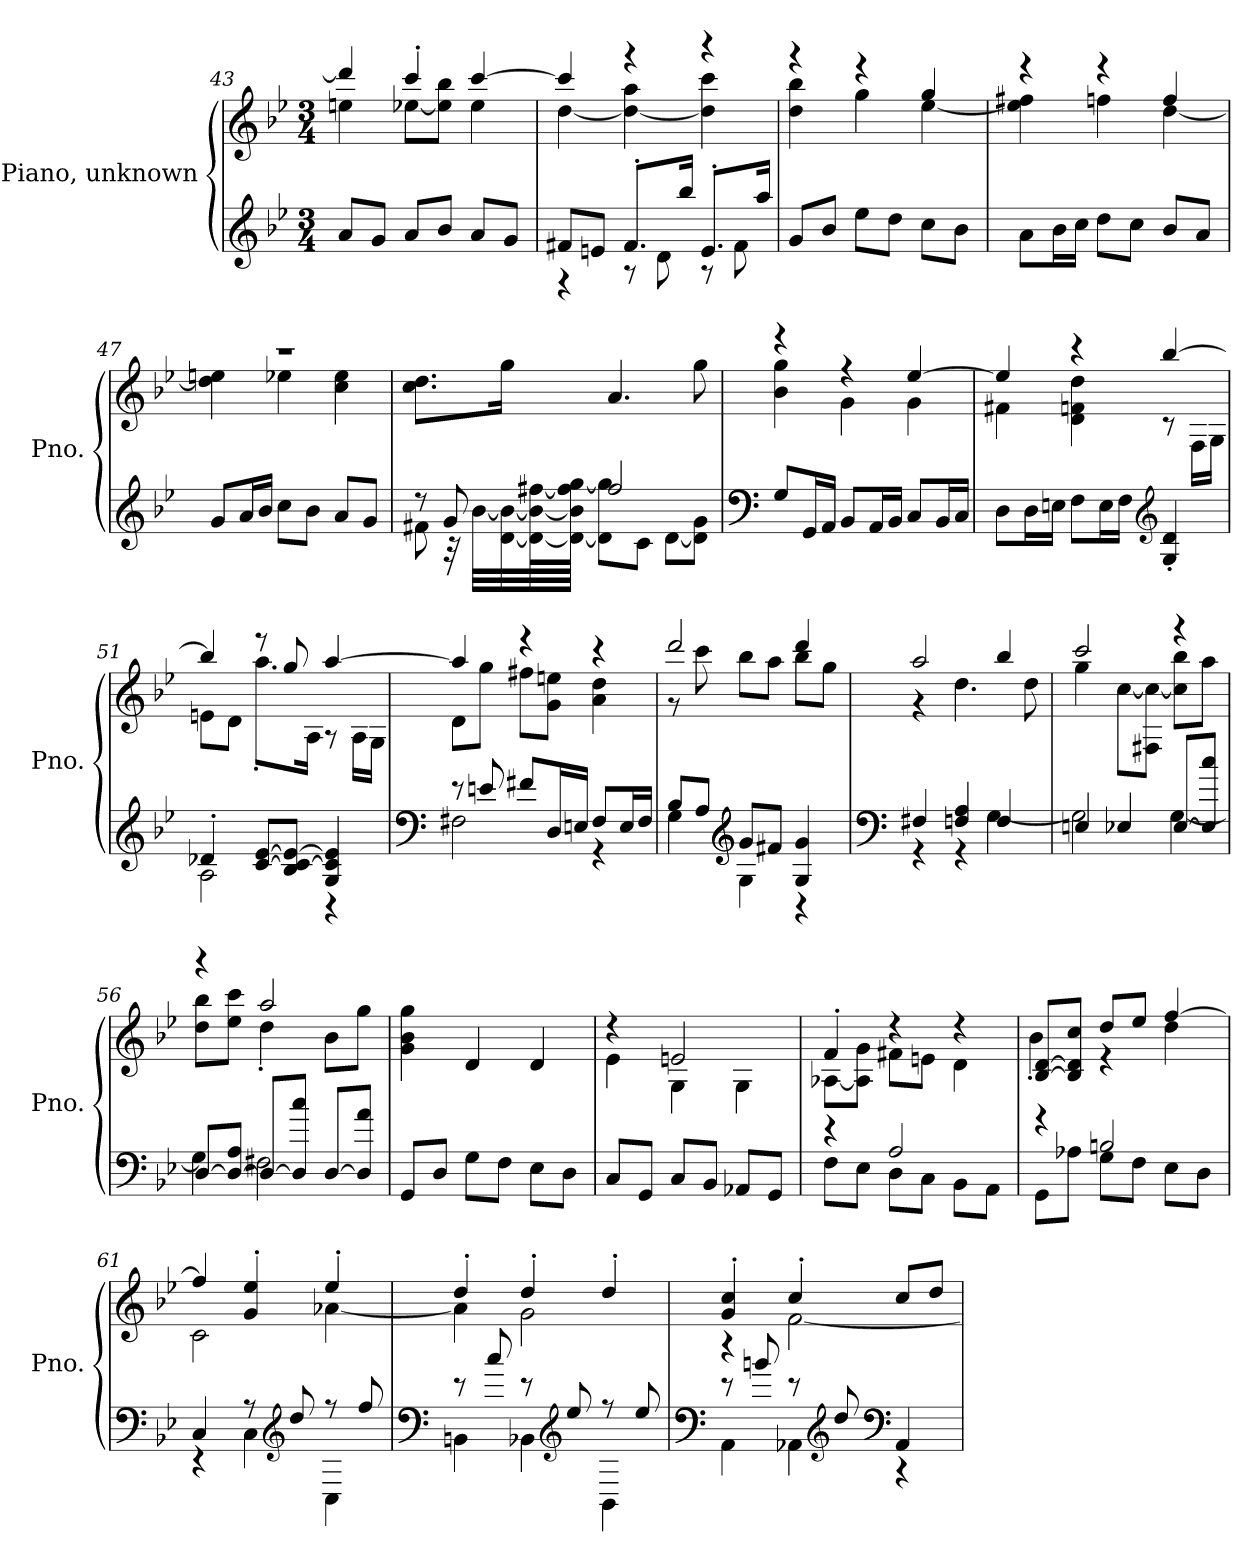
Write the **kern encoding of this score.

**kern	**kern
*part1	*part1
*staff2	*staff1
*I"Piano, unknown	*
*I'Pno.	*
*clefG2	*clefG2
*k[b-e-]	*k[b-e-]
*M3/4	*M3/4
=43	=43
*	*^
8a/L	4ddd/]	4een\
8g/J	.	.
8a/L	4ccc'/	[8ee-X\L
8b-/J	.	8ee-\] 8bb-\J
8a/L	[4ccc/	4ee-\
8g/J	.	.
=44	=44	=44
*^	*	*
8f#X/L	4r	4ccc/]	[4dd\
8en/J	.	.	.
8.f#'/L	8r	4r	4dd\_ 4aa\
.	8d\	.	.
16bb-/Jk	.	.	.
8.e'/L	8r	4r	4dd\] 4ccc\
.	8f#\	.	.
16aa/Jk	.	.	.
*v	*v	*	*
=45	=45	=45
8g/L	4r	4dd\ 4bb-\
8b-/J	.	.
8ee-\L	4r	4gg\
8dd\J	.	.
8cc\L	4gg/	[4ee-\
8b-\J	.	.
!!LO:PB:g=z	!!
=46	=46	=46
8a\L	4r	4ee-\] 4ff#X\
16b-\L	.	.
16cc\JJ	.	.
8dd\L	4r	4ffn\
8cc\J	.	.
8b-/L	4ff/	[4dd\
8a/J	.	.
=47	=47	=47
8g/L	2.r	4dd\] 4een\
16a/L	.	.
16b-/JJ	.	.
8cc\L	.	4ee-X\
8b-\J	.	.
8a/L	.	4cc\ 4ee-\
8g/J	.	.
*	*v	*v
=48	=48
*^	*
8r	8f#X\	8.cc\ 8.dd\L
8g/	32r	.
.	[32b-\LLL	.
.	[32d\ 32b-\_	16gg\Jk
.	64d\_ 64b-\_ [64ff#X\L	.
.	64d\_ 64b-\] 64ff#\] [64gg\JJJJ	.
2ff#/	8d\] 8gg\]L	4.a/
.	8c\J	.
.	[8d\L	.
.	8d\] 8g\J	8gg\
*v	*v	*
=49	=49
*clefF4	*
*	*^
8G/L	4r	4b-\ 4gg\
16GG/L	.	.
16AA/JJ	.	.
8BB-/L	4r	4g\
16AA/L	.	.
16BB-/JJ	.	.
8C/L	[4ee-/	4g\
16BB-/L	.	.
16C/JJ	.	.
!!LO:LB:g=z	!!
=50	=50	=50
8D\L	4ee-/]	4f#X\
16D\L	.	.
16En\JJ	.	.
8F\L	4r	4d\ 4fn\ 4dd\
16E\L	.	.
16F\JJ	.	.
*clefG2	*	*
4G/' 4d/'	[4bb-/	8r
.	.	16F\LL
.	.	16G\JJ
=51	=51	=51
*^	*	*
4d-X'/	2A\	4bb-/]	8en\L
.	.	.	8d\J
[8c/ [8e-/L	.	8r	8.aa'\L
8B-/ 8c/_ 8e-/_J	.	8gg/	.
.	.	.	16A\Jk
4G/ 4c/] 4e-/]	4r	[4aa/	8r
.	.	.	16A\LL
.	.	.	16G\JJ
=52	=52	=52	=52
*clefF4	*	*	*
8r	2F#X\	4aa/]	8d\L
8en/	.	.	8gg\J
8f#X/L	.	4r	8ff#X\L
16D/L	.	.	8g\ 8een\J
16En/JJ	.	.	.
8F#/L	4r	4r	4a\ 4dd\
16E/L	.	.	.
16F#/JJ	.	.	.
!!LO:LB:g=z	!!
=53	=53	=53	=53
8B-/L	4G\	2ddd/	8r
8A/J	.	.	8ccc\
*clefG2	*	*	*
8g/L	4G\	.	8bb-\L
8f#X/J	.	.	8aa\J
4G/ 4g/	4r	4ddd/	8bb-\L
.	.	.	8gg\J
=54	=54	=54	=54
*clefF4	*	*	*
4F#X/	4r	2aa/	4r
4Fn/ 4A/	4r	.	4.dd\
4F/	[4G\	4bb-/	.
.	.	.	8dd\
=55	=55	=55	=55
4En/	2G\]	2ccc/	4gg\
4E-X/	.	.	[8cc\L
.	.	.	8F#X\ 8cc\_J
[8E-/L	[4G\	4r	8cc\] 8bb-\L
8E-/] 8cc/J	.	.	8aa\J
=56	=56	=56	=56
[8D/L	4G\]	4r	8dd\ 8bb-\L
8D/_ 8A/J	.	.	8ee-\ 8ccc\J
8D/L_	2F#X\	2aa/	4dd'\
8D/] 8cc/J	.	.	.
[8D/L	.	.	8b-\L
8D/] 8a/J	.	.	8gg\J
*v	*v	*	*
*	*v	*v
=57	=57
8GG/L	4g\ 4b-\ 4gg\
8D/J	.
8G\L	4d/
8F\J	.
8E-\L	4d/
8D\J	.
!!LO:LB:g=z
=58	=58
*	*^
8C/L	4r	4e-\
8GG/J	.	.
8C/L	2en/	4G\
8BB-/J	.	.
8AA-X/L	.	4G\
8GG/J	.	.
=59	=59	=59
*^	*	*
4r	8F\L	4f'/	[8A-X\L
.	8E-\J	.	8A-\] 8g\J
2A/	8D\L	4r	8f#X\L
.	8C\J	.	8en\J
.	8BB-\L	4r	4d\
.	8AA\J	.	.
=60	=60	=60	=60
4r	8GG\L	[8B-/ [8d/L	4b-'\
.	8A-X\J	8B-/] 8d/] 8cc/J	.
2Bn/	8G\L	8dd/L	4r
.	8F\J	8ee-/J	.
.	8E-\L	[4ff/	4dd\
.	8D\J	.	.
=61	=61	=61	=61
4C/	4r	4ff/]	2c\
8r	4C\	4g/' 4ee-/'	.
*clefG2	*	*	*
8dd/	.	.	.
8r	4C\	4ee-'/	[4a-X\
8ff/	.	.	.
!!LO:LB:g=z	!!
=62	=62	=62	=62
*clefF4	*	*	*
8r	4BBn\	4dd'/	4a-\]
8cc/	.	.	.
8r	4BB-X\	4dd'/	2g\
*clefG2	*	*	*
8ee-/	.	.	.
8r	4BB-\	4dd'/	.
8ee-/	.	.	.
=63	=63	=63	=63
*clefF4	*	*	*
8r	4AA\	4g/' 4cc/'	4r
8bn/	.	.	.
8r	4AA-X\	4cc'/	[2f\
*clefG2	*	*	*
8dd/	.	.	.
*clefF4	*	*	*
4AA-/	4r	8cc/L	.
.	.	8dd/J	.
*v	*v	*	*
*	*v	*v
=	=
*-	*-
